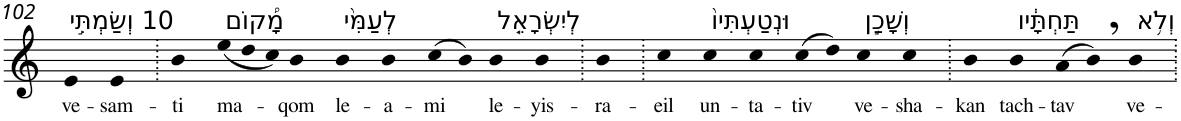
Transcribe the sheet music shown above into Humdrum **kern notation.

**kern	**text
*part1	*part1
*staff1	*staff1
*I"Piano	*
*I'Pno	*
!!LO:PB:g=z
*clefG2	*
*k[]	*
=102	=102
!LO:TX:a:t=10 וְשַׂמְתִּ֣י	!
!	!LO:LY:b
4e	ve-
!	!LO:LY:b
4e	-sam-
=103.	=103.
!	!LO:LY:b
4b	-ti
*Xtuplet	*
!LO:TX:a:t=מָ֠קוֹם	!
!	!LO:LY:b
(<12ee	ma-
12dd	.
12cc)	.
!	!LO:LY:b
4b	-qom
!LO:TX:a:t=לְעַמִּ֨י	!
!	!LO:LY:b
4b	le-
!	!LO:LY:b
4b	-a-
!	!LO:LY:b
(>8cc	-mi
8b)	.
!LO:TX:a:t=לְיִשְׂרָאֵ֤ל	!
!	!LO:LY:b
4b	le-
!	!LO:LY:b
4b	-yis-
=104.	=104.
!	!LO:LY:b
4b	-ra-
=105.	=105.
!	!LO:LY:b
4cc	-eil
!LO:TX:a:t=וּנְטַעְתִּיו֙	!
!	!LO:LY:b
4cc	un-
!	!LO:LY:b
4cc	-ta-
!	!LO:LY:b
(>8cc	-tiv
8dd)	.
!LO:TX:a:t=וְשָׁכַ֣ן	!
!	!LO:LY:b
4cc	ve-
!	!LO:LY:b
4cc	-sha-
=106.	=106.
!	!LO:LY:b
4b	-kan
!LO:TX:a:t=תַּחְתָּ֔יו	!
!	!LO:LY:b
4b	tach-
!	!LO:LY:b
(>8a	-tav
8b,)	.
!LO:TX:a:t=וְלֹ֥א	!
!	!LO:LY:b
4b	ve-
=.	=.
*-	*-
